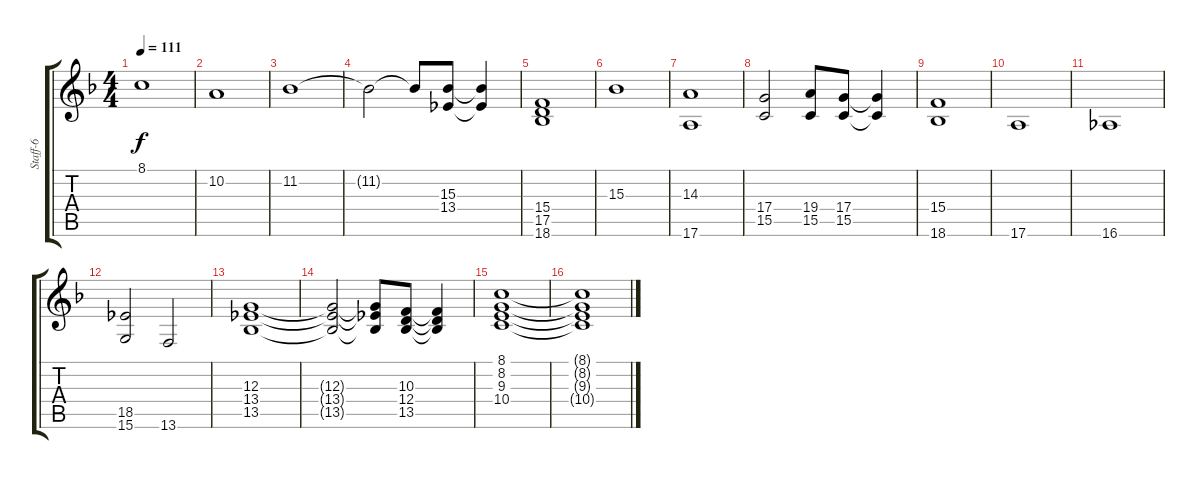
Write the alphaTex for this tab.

\track ("Staff-6" "Staff-6") {instrument stringensemble2}
\staff {score tabs}
\tuning (E4 B3 G3 D3 A2 E2) {hide}
\ts (4 4)
\tempo 111
\clef g2
\ks f
8.1.1{dy f} |
10.2.1 |
11.2.1 |
11.2{t}.2 11.2{t}.8 (15.3 13.4).8 (15.3{t} 13.4{t}).4 |
(15.4 17.5 18.6).1 |
15.3.1 |
(14.3 17.6).1 |
(17.4 15.5).2 (19.4 15.5).8 (17.4 15.5).8 (17.4{t} 15.5{t}).4 |
(15.4 18.6).1 |
17.6.1 |
16.6.1 |
(18.5 15.6).2 13.6.2 |
(12.3 13.4 13.5).1 |
(12.3{t} 13.4{t} 13.5{t}).2 (12.3{t} 13.4{t} 13.5{t}).8 (10.3 12.4 13.5).8 (10.3{t} 12.4{t} 13.5{t}).4 |
(8.1 8.2 9.3 10.4).1 |
(8.1{t} 8.2{t} 9.3{t} 10.4{t}).1
